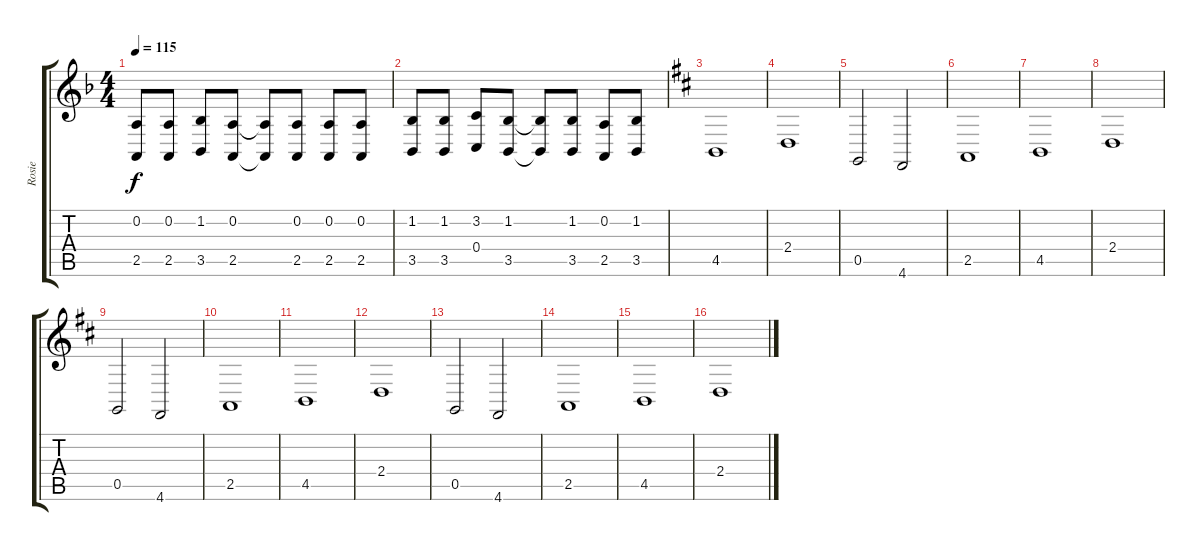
\track ("Rosie" "Rosie") {instrument stringensemble2}
\staff {score tabs}
\tuning (D4 A3 F3 C3 G2 D2) {hide}
\ts (4 4)
\tempo 115
\clef g2
\ks dminor
(0.2 2.5).8{dy f} (0.2 2.5).8 (1.2 3.5).8 (0.2 2.5).8 (0.2{t} 2.5{t}).8 (0.2 2.5).8 (0.2 2.5).8 (0.2 2.5).8 |
(1.2 3.5).8 (1.2 3.5).8 (3.2 0.4).8 (1.2 3.5).8 (1.2{t} 3.5{t}).8 (1.2 3.5).8 (0.2 2.5).8 (1.2 3.5).8 |
\ks bminor
4.5.1 |
2.4.1 |
0.5.2 4.6.2 |
2.5.1 |
4.5.1 |
2.4.1 |
0.5.2 4.6.2 |
2.5.1 |
4.5.1 |
2.4.1 |
0.5.2 4.6.2 |
2.5.1 |
4.5.1 |
2.4.1
